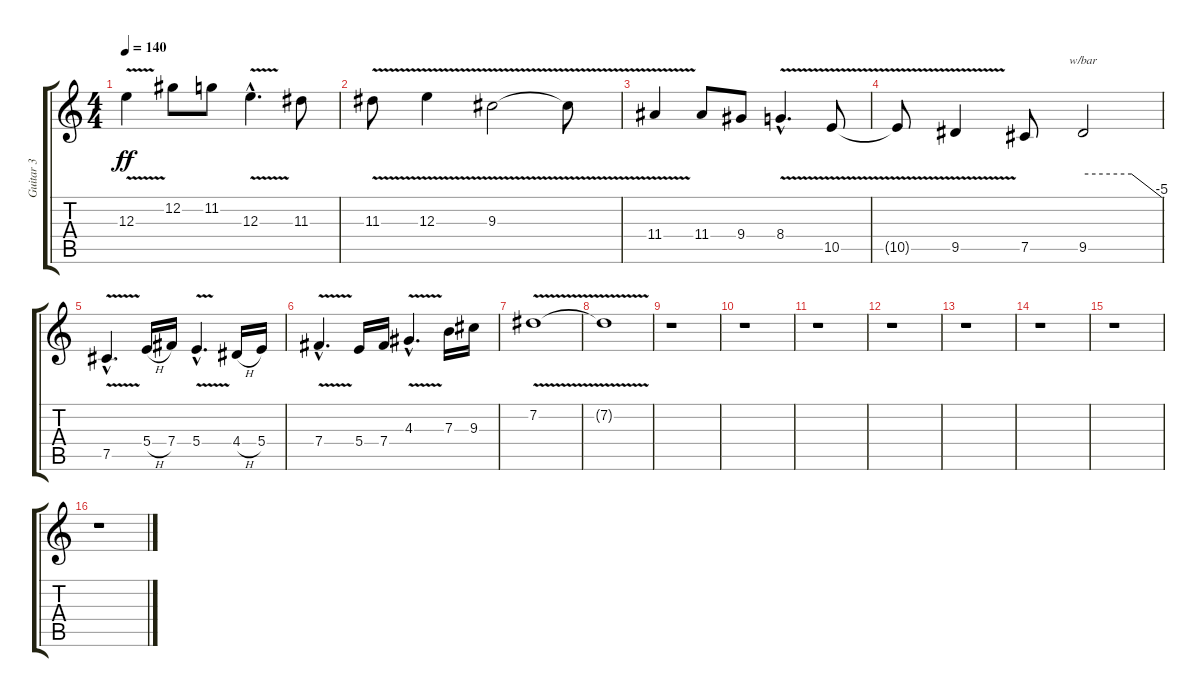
\track ("Guitar 3" "Guitar 3") {instrument distortionguitar}
\staff {score tabs}
\tuning (Db4 Ab3 E3 B2 Gb2 Db2) {hide}
\ts (4 4)
\tempo 140
\clef g2
\ks c
12.3{v}.4{dy ff} 12.2.8 11.2.8 12.3{v hac}.4{d} 11.3.8 |
11.3{v}.8 12.3{v}.4 9.3{v}.2 9.3{t}.8 |
11.4{v}.4 11.4.8 9.4.8 8.4{v hac}.4{d} 10.5{v}.8 |
10.5{t}.8 9.5{v}.4 7.5.8 9.5.2{tbe (custom default 0 0 37 0 60 -20)} |
7.5{v hac}.4{d} 5.4{h}.16 7.4.16 5.4{v hac}.4{d} 4.4{h}.16 5.4.16 |
7.4{v hac}.4{d} 5.4.16 7.4.16 4.3{v hac}.4{d} 7.3.16 9.3.16 |
7.2{v}.1 |
7.2{t}.1 |
r.1 |
r.1 |
r.1 |
r.1 |
r.1 |
r.1 |
r.1 |
r.1
